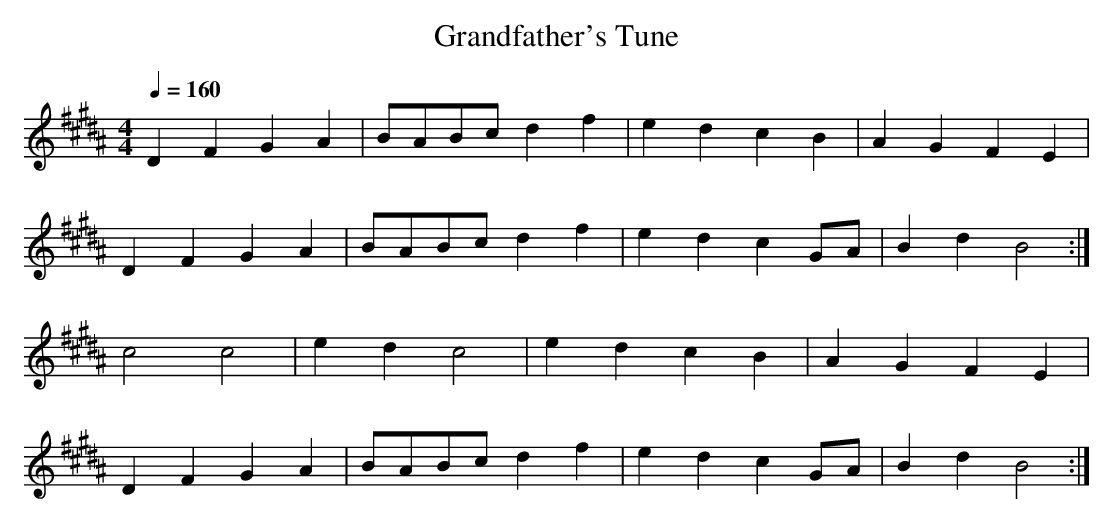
X:1
T:Grandfather's Tune
M:4/4
Q:1/4=160
K:Bmaj
D2F2 G2A2| BABc d2 f2| e2d2c2B2| A2G2F2E2|
D2F2 G2A2| BABc d2 f2| e2d2c2 GA| B2d2 B4 :|
c4 c4 | e2d2 c4 | e2d2c2B2 | A2G2F2E2|
D2F2 G2A2| BABc d2 f2| e2d2c2 GA| B2d2 B4:|
